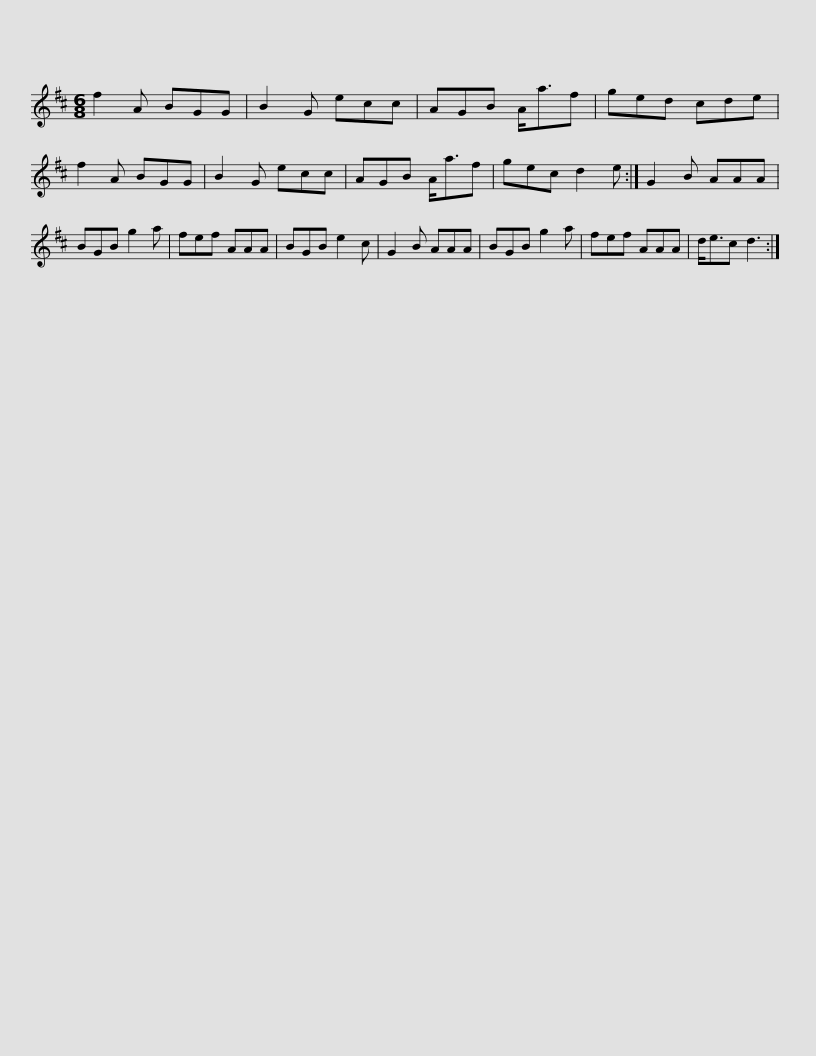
X:1
L:1/8
M:6/8
I:linebreak $
K:D
V:1 treble
V:1
 f2 A BGG | B2 G ecc | AGB A<af | ged cde | f2 A BGG | %5
 B2 G ecc | AGB A<af |$ gec d2 e :| G2 B AAA | BGB g2 a | %10
 fef AAA | BGB e2 c | G2 B AAA | BGB g2 a | fef AAA |$ %15
 d<ec d3 :| %16
